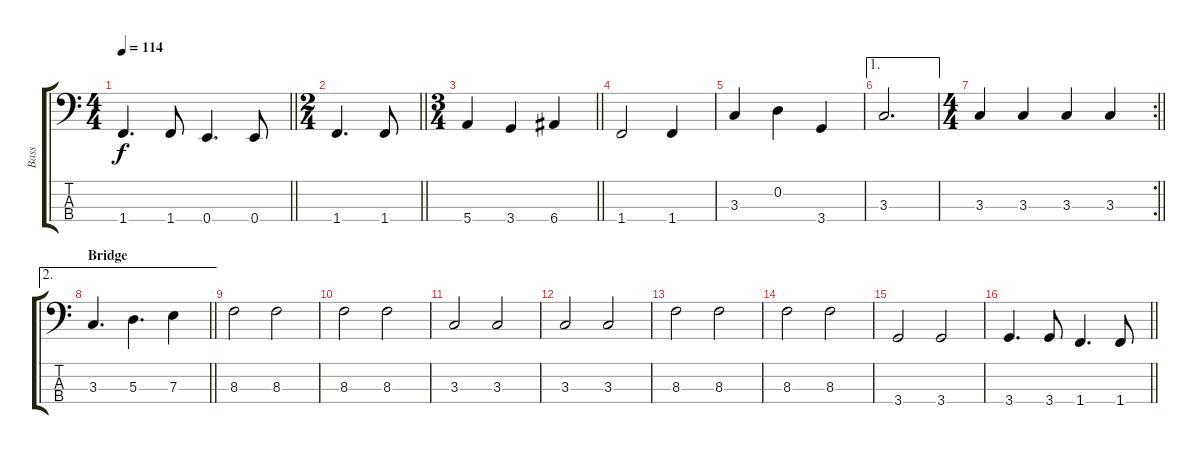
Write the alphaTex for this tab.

\track ("Bass" "Bass") {instrument electricbassfinger}
\staff {score tabs}
\tuning (G2 D2 A1 E1) {hide}
\ts (4 4)
\tempo 114
\clef f4
\barLineRight lightlight
\ks c
1.4.4{d dy f} 1.4.8 0.4.4{d} 0.4.8 |
\ts (2 4)
\barLineRight lightlight
1.4.4{d} 1.4.8 |
\ts (3 4)
\barLineRight lightlight
5.4.4 3.4.4 6.4.4 |
1.4.2 1.4.4 |
3.3.4 0.2.4 3.4.4 |
\ae 1
3.3.2{d} |
\rc 2
\ts (4 4)
\barLineRight lightlight
3.3.4 3.3.4 3.3.4 3.3.4 |
\ae 2
\section ("" "Bridge")
\barLineRight lightlight
3.3.4{d} 5.3.4{d} 7.3.4 |
8.3.2 8.3.2 |
8.3.2 8.3.2 |
3.3.2 3.3.2 |
3.3.2 3.3.2 |
8.3.2 8.3.2 |
8.3.2 8.3.2 |
3.4.2 3.4.2 |
\barLineRight lightlight
3.4.4{d} 3.4.8 1.4.4{d} 1.4.8
